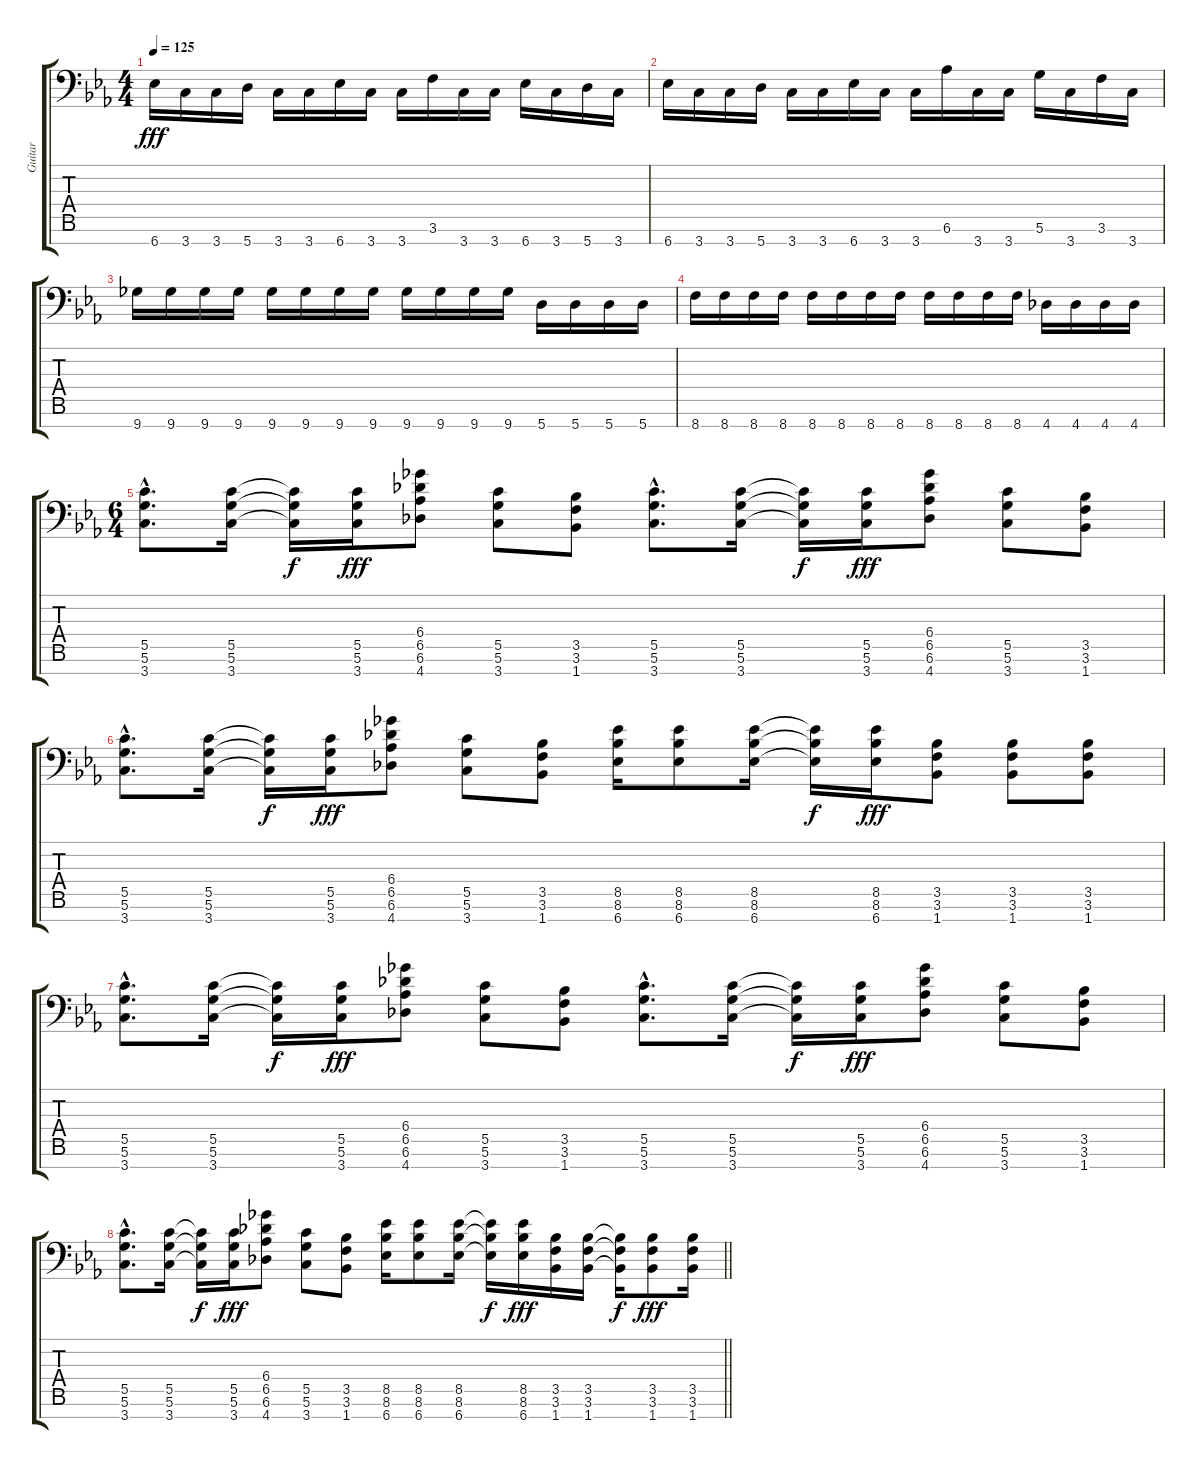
\track ("Guitar" "Guitar") {instrument distortionguitar}
\staff {score tabs}
\tuning (D4 A3 F3 C3 G2 D2 A1) {hide}
\ts (4 4)
\tempo 125
\clef f4
\ks cminor
6.7.16{dy fff} 3.7.16 3.7.16 5.7.16 3.7.16 3.7.16 6.7.16 3.7.16 3.7.16 3.6.16 3.7.16 3.7.16 6.7.16 3.7.16 5.7.16 3.7.16 |
6.7.16 3.7.16 3.7.16 5.7.16 3.7.16 3.7.16 6.7.16 3.7.16 3.7.16 6.6.16 3.7.16 3.7.16 5.6.16 3.7.16 3.6.16 3.7.16 |
9.7.16 9.7.16 9.7.16 9.7.16 9.7.16 9.7.16 9.7.16 9.7.16 9.7.16 9.7.16 9.7.16 9.7.16 5.7.16 5.7.16 5.7.16 5.7.16 |
8.7.16 8.7.16 8.7.16 8.7.16 8.7.16 8.7.16 8.7.16 8.7.16 8.7.16 8.7.16 8.7.16 8.7.16 4.7.16 4.7.16 4.7.16 4.7.16 |
\ts (6 4)
(5.5{hac} 5.6{hac} 3.7{hac}).8{d} (5.5 5.6 3.7).16 (5.5{t} 5.6{t} 3.7{t}).16{dy f} (5.5 5.6 3.7).16{dy fff} (6.4 6.5 6.6 4.7).8 (5.5 5.6 3.7).8 (3.5 3.6 1.7).8 (5.5{hac} 5.6{hac} 3.7{hac}).8{d} (5.5 5.6 3.7).16 (5.5{t} 5.6{t} 3.7{t}).16{dy f} (5.5 5.6 3.7).16{dy fff} (6.4 6.5 6.6 4.7).8 (5.5 5.6 3.7).8 (3.5 3.6 1.7).8 |
(5.5{hac} 5.6{hac} 3.7{hac}).8{d} (5.5 5.6 3.7).16 (5.5{t} 5.6{t} 3.7{t}).16{dy f} (5.5 5.6 3.7).16{dy fff} (6.4 6.5 6.6 4.7).8 (5.5 5.6 3.7).8 (3.5 3.6 1.7).8 (8.5 8.6 6.7).16 (8.5 8.6 6.7).8 (8.5 8.6 6.7).16 (8.5{t} 8.6{t} 6.7{t}).16{dy f} (8.5 8.6 6.7).16{dy fff} (3.5 3.6 1.7).8 (3.5 3.6 1.7).8 (3.5 3.6 1.7).8 |
(5.5{hac} 5.6{hac} 3.7{hac}).8{d} (5.5 5.6 3.7).16 (5.5{t} 5.6{t} 3.7{t}).16{dy f} (5.5 5.6 3.7).16{dy fff} (6.4 6.5 6.6 4.7).8 (5.5 5.6 3.7).8 (3.5 3.6 1.7).8 (5.5{hac} 5.6{hac} 3.7{hac}).8{d} (5.5 5.6 3.7).16 (5.5{t} 5.6{t} 3.7{t}).16{dy f} (5.5 5.6 3.7).16{dy fff} (6.4 6.5 6.6 4.7).8 (5.5 5.6 3.7).8 (3.5 3.6 1.7).8 |
\barLineRight lightlight
(5.5{hac} 5.6{hac} 3.7{hac}).8{d} (5.5 5.6 3.7).16 (5.5{t} 5.6{t} 3.7{t}).16{dy f} (5.5 5.6 3.7).16{dy fff} (6.4 6.5 6.6 4.7).8 (5.5 5.6 3.7).8 (3.5 3.6 1.7).8 (8.5 8.6 6.7).16 (8.5 8.6 6.7).8 (8.5 8.6 6.7).16 (8.5{t} 8.6{t} 6.7{t}).16{dy f} (8.5 8.6 6.7).16{dy fff} (3.5 3.6 1.7).16 (3.5 3.6 1.7).16 (3.5{t} 3.6{t} 1.7{t}).16{dy f} (3.5 3.6 1.7).8{dy fff} (3.5 3.6 1.7).16
